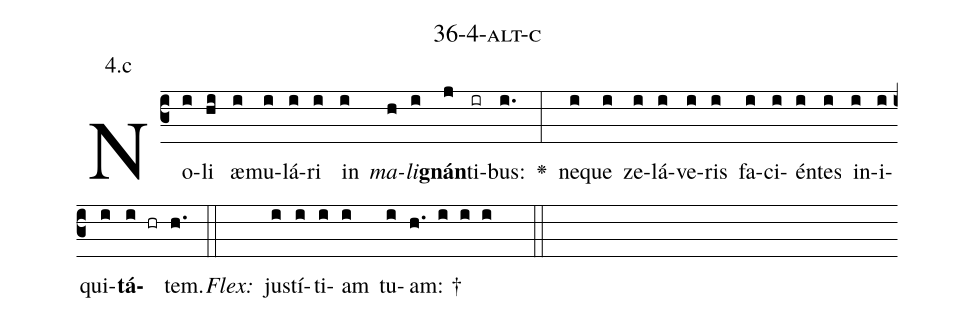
name: 36-4-alt-c;
annotation: 4.c;
%%
(c3)No(i)li(hi) æ(i)mu(i)lá(i)ri(i) in(i) <i>ma</i>(h)<i>li</i>(i)<b>gnán</b>(j)ti(ir)bus:(i.) <v>\greheightstar</v>(:) ne(i)que(i) ze(i)lá(i)ve(i)ris(i) fa(i)ci(i)én(i)tes(i) in(i)i(i)qui(i)<b>tá</b>(i hr)tem.(h.) (::)
<i>Flex:</i>()  jus(i)tí(i)ti(i)am(i) tu(i)am: †(h. i i i  ::)

%E(i) u(i) o(i) u(i) a(i) e.(h.) (::)
